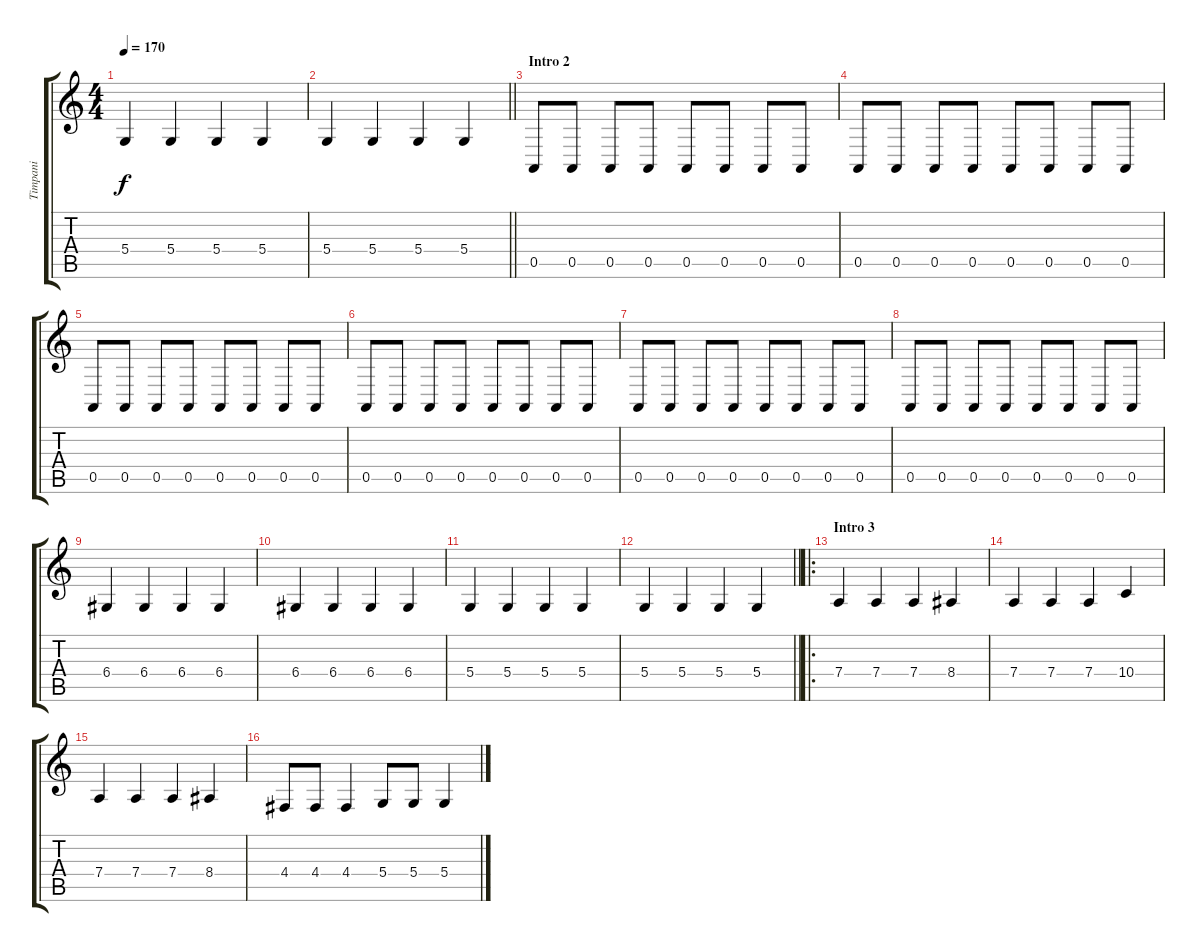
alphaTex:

\track ("Timpani" "Timpani") {instrument timpani}
\staff {score tabs}
\tuning (E4 B3 G3 D3 A2 E2) {hide}
\ts (4 4)
\tempo 170
\clef g2
\ks c
5.4.4{dy f} 5.4.4 5.4.4 5.4.4 |
\barLineRight lightlight
5.4.4 5.4.4 5.4.4 5.4.4 |
\section ("" "Intro 2")
0.5.8{volume 7} 0.5.8 0.5.8 0.5.8 0.5.8 0.5.8 0.5.8 0.5.8 |
0.5.8 0.5.8 0.5.8 0.5.8 0.5.8 0.5.8 0.5.8 0.5.8 |
0.5.8 0.5.8 0.5.8 0.5.8 0.5.8 0.5.8 0.5.8 0.5.8 |
0.5.8 0.5.8 0.5.8 0.5.8 0.5.8 0.5.8 0.5.8 0.5.8 |
0.5.8 0.5.8 0.5.8 0.5.8 0.5.8 0.5.8 0.5.8 0.5.8 |
0.5.8 0.5.8 0.5.8 0.5.8 0.5.8 0.5.8 0.5.8 0.5.8 |
6.4.4{volume 12} 6.4.4 6.4.4 6.4.4 |
6.4.4 6.4.4 6.4.4 6.4.4 |
5.4.4 5.4.4 5.4.4 5.4.4 |
\barLineRight lightlight
5.4.4 5.4.4 5.4.4 5.4.4 |
\ro
\section ("" "Intro 3")
7.4.4 7.4.4 7.4.4 8.4.4 |
7.4.4 7.4.4 7.4.4 10.4.4 |
7.4.4 7.4.4 7.4.4 8.4.4 |
4.4.8 4.4.8 4.4.4 5.4.8 5.4.8 5.4.4
